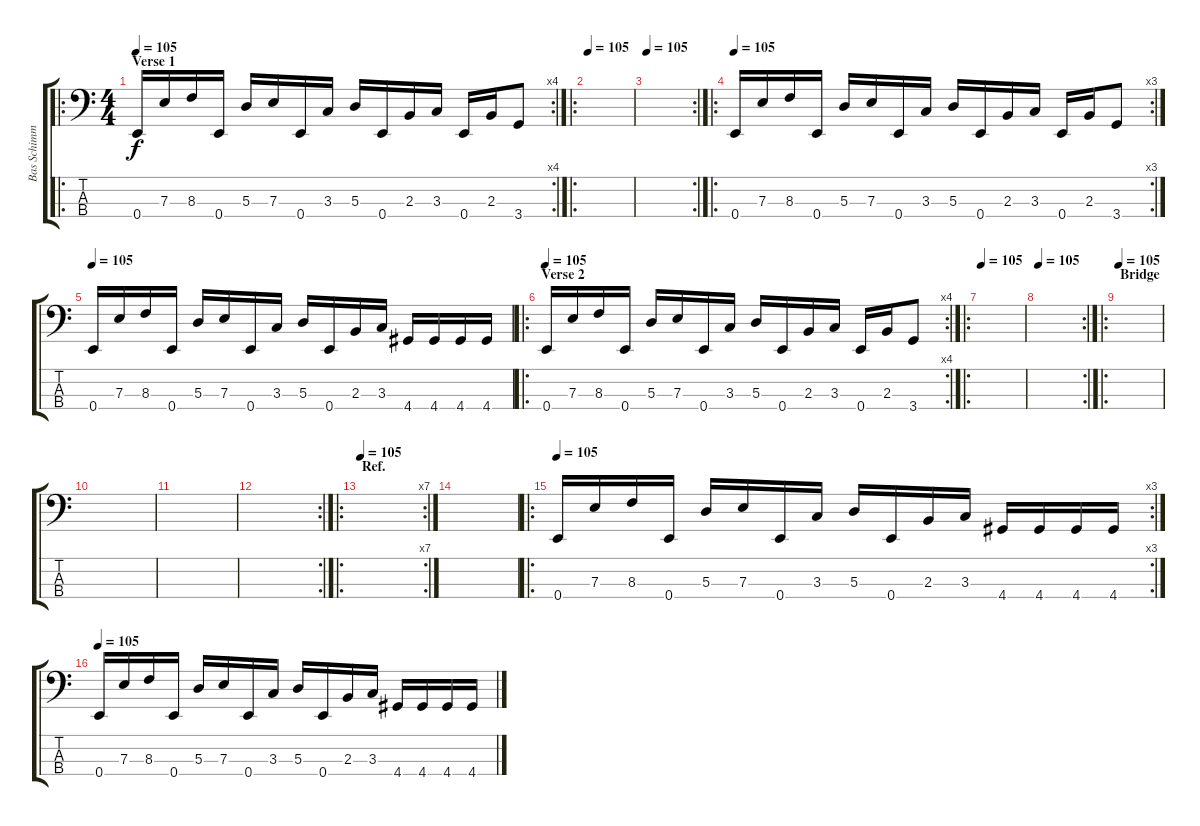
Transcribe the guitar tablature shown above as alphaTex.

\track ("Bas Schimmer" "Bas Schimm") {instrument electricbassfinger}
\staff {score tabs}
\tuning (G2 D2 A1 E1) {hide}
\ro
\rc 4
\ts (4 4)
\section ("" "Verse 1")
\tempo 105
\clef f4
\ks c
0.4.16{dy f} 7.3.16 8.3.16 0.4.16 5.3.16 7.3.16 0.4.16 3.3.16 5.3.16 0.4.16 2.3.16 3.3.16 0.4.16 2.3.16 3.4.8 |
\ro
\tempo 105
|
\rc 2
\tempo 105
|
\ro
\rc 3
\tempo 105
0.4.16 7.3.16 8.3.16 0.4.16 5.3.16 7.3.16 0.4.16 3.3.16 5.3.16 0.4.16 2.3.16 3.3.16 0.4.16 2.3.16 3.4.8 |
\tempo 105
0.4.16 7.3.16 8.3.16 0.4.16 5.3.16 7.3.16 0.4.16 3.3.16 5.3.16 0.4.16 2.3.16 3.3.16 4.4.16 4.4.16 4.4.16 4.4.16 |
\ro
\rc 4
\section ("" "Verse 2")
\tempo 105
0.4.16 7.3.16 8.3.16 0.4.16 5.3.16 7.3.16 0.4.16 3.3.16 5.3.16 0.4.16 2.3.16 3.3.16 0.4.16 2.3.16 3.4.8 |
\ro
\tempo 105
|
\rc 2
\tempo 105
|
\ro
\section ("" "Bridge")
\tempo 105
|
|
|
\rc 2
|
\ro
\rc 7
\section ("" "Ref.")
\tempo 105
|
|
\ro
\rc 3
\tempo 105
0.4.16 7.3.16 8.3.16 0.4.16 5.3.16 7.3.16 0.4.16 3.3.16 5.3.16 0.4.16 2.3.16 3.3.16 4.4.16 4.4.16 4.4.16 4.4.16 |
\tempo 105
0.4.16 7.3.16 8.3.16 0.4.16 5.3.16 7.3.16 0.4.16 3.3.16 5.3.16 0.4.16 2.3.16 3.3.16 4.4.16 4.4.16 4.4.16 4.4.16
